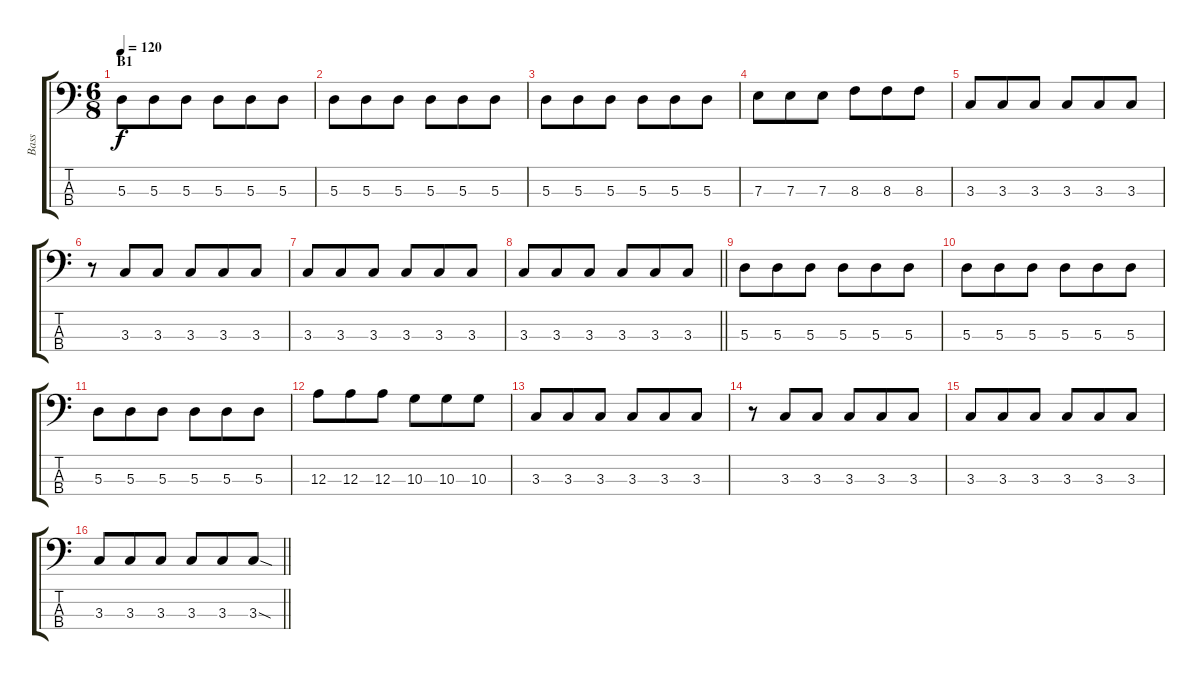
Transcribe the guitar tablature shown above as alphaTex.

\track ("Bass" "Bass") {instrument electricbassfinger}
\staff {score tabs}
\tuning (G2 D2 A1 E1) {hide}
\ts (6 8)
\section ("" "B1")
\tempo 120
\clef f4
\ks c
5.3.8{dy f} 5.3.8 5.3.8 5.3.8 5.3.8 5.3.8 |
5.3.8 5.3.8 5.3.8 5.3.8 5.3.8 5.3.8 |
5.3.8 5.3.8 5.3.8 5.3.8 5.3.8 5.3.8 |
7.3.8 7.3.8 7.3.8 8.3.8 8.3.8 8.3.8 |
3.3.8 3.3.8 3.3.8 3.3.8 3.3.8 3.3.8 |
r.8 3.3.8 3.3.8 3.3.8 3.3.8 3.3.8 |
3.3.8 3.3.8 3.3.8 3.3.8 3.3.8 3.3.8 |
\barLineRight lightlight
3.3.8 3.3.8 3.3.8 3.3.8 3.3.8 3.3.8 |
5.3.8 5.3.8 5.3.8 5.3.8 5.3.8 5.3.8 |
5.3.8 5.3.8 5.3.8 5.3.8 5.3.8 5.3.8 |
5.3.8 5.3.8 5.3.8 5.3.8 5.3.8 5.3.8 |
12.3.8 12.3.8 12.3.8 10.3.8 10.3.8 10.3.8 |
3.3.8 3.3.8 3.3.8 3.3.8 3.3.8 3.3.8 |
r.8 3.3.8 3.3.8 3.3.8 3.3.8 3.3.8 |
3.3.8 3.3.8 3.3.8 3.3.8 3.3.8 3.3.8 |
\barLineRight lightlight
3.3.8 3.3.8 3.3.8 3.3.8 3.3.8 3.3{sod}.8
